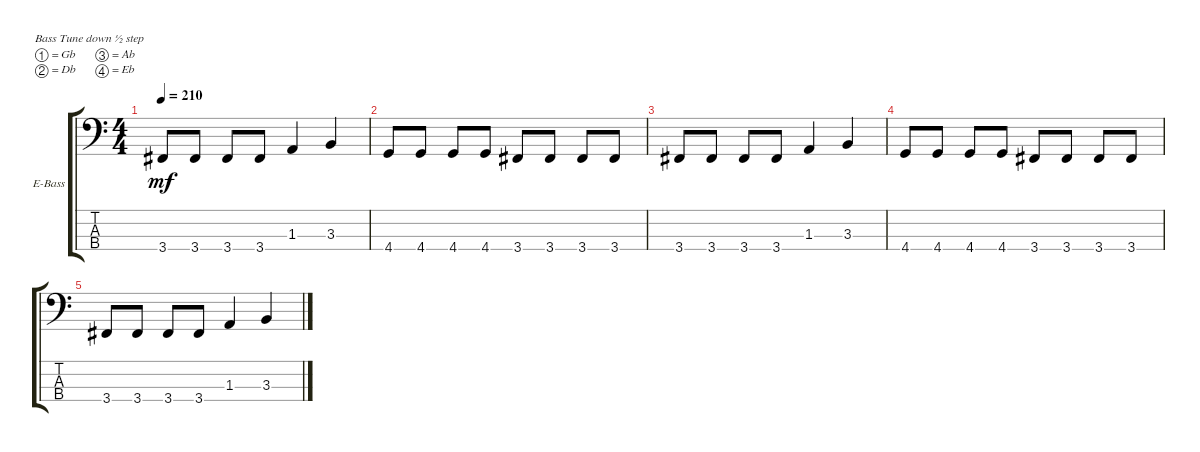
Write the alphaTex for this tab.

\bracketExtendMode groupsimilarinstruments
\firstSystemTrackNameOrientation horizontal
\otherSystemsTrackNameOrientation horizontal
\track ("Tom Araya" "E-Bass") {instrument electricbassfinger}
\staff {score tabs}
\tuning (Gb2 Db2 Ab1 Eb1)
\ts (4 4)
\tempo 210
\clef f4
\ks c
3.4.8{dy mf} 3.4.8 3.4.8 3.4.8 1.3.4 3.3.4 |
4.4.8 4.4.8 4.4.8 4.4.8 3.4.8 3.4.8 3.4.8 3.4.8 |
3.4.8 3.4.8 3.4.8 3.4.8 1.3.4 3.3.4 |
4.4.8 4.4.8 4.4.8 4.4.8 3.4.8 3.4.8 3.4.8 3.4.8 |
3.4.8 3.4.8 3.4.8 3.4.8 1.3.4 3.3.4
